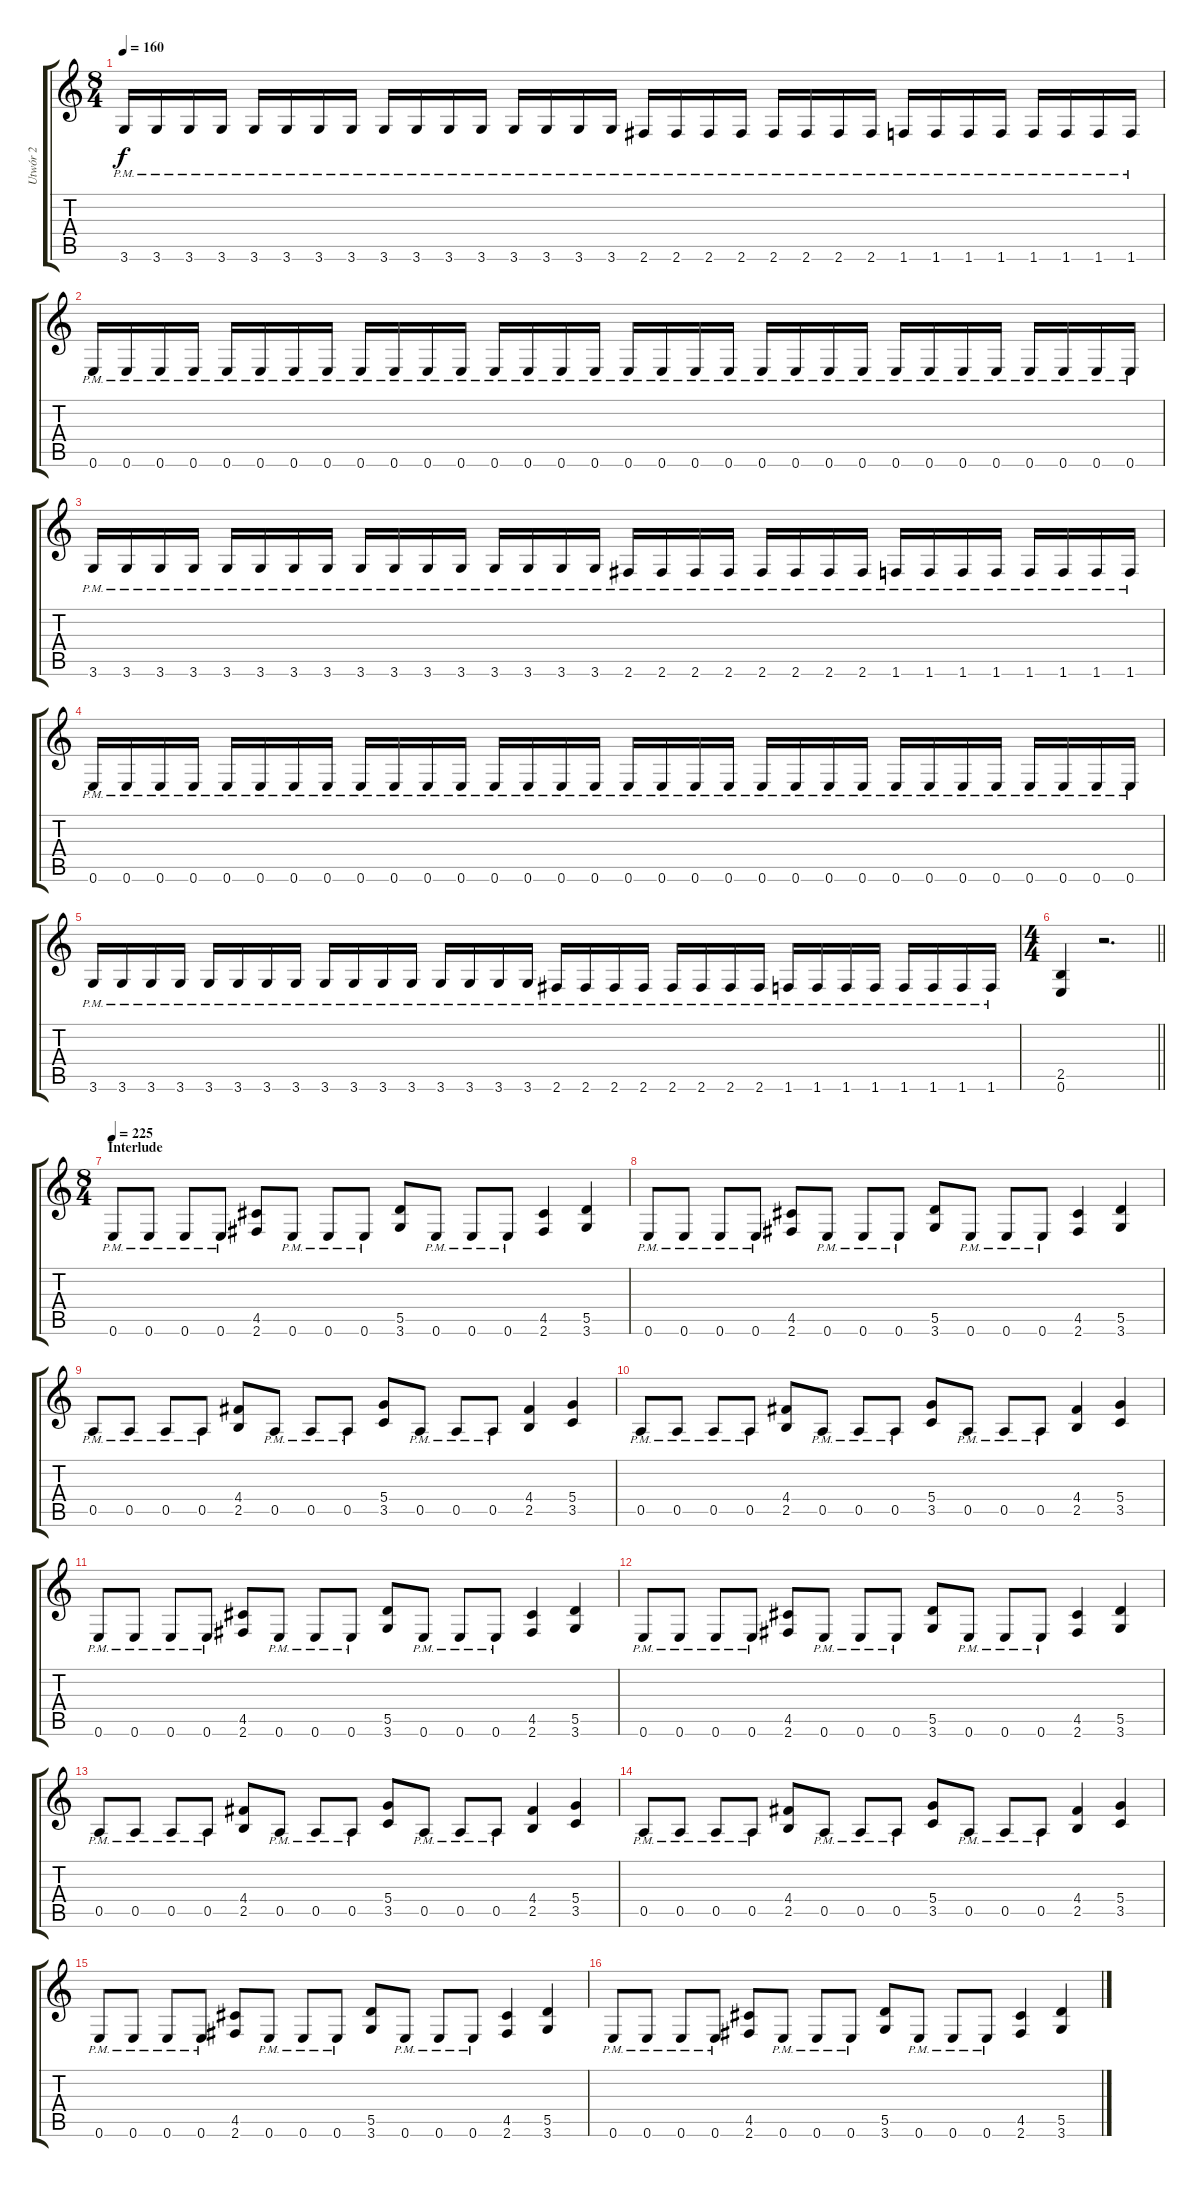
\track ("Utwór 2" "Utwór 2") {instrument distortionguitar}
\staff {score tabs}
\tuning (E4 B3 G3 D3 A2 E2) {hide}
\ts (8 4)
\tempo 160
\clef g2
\ks c
3.6{pm}.16{dy f} 3.6{pm}.16 3.6{pm}.16 3.6{pm}.16 3.6{pm}.16 3.6{pm}.16 3.6{pm}.16 3.6{pm}.16 3.6{pm}.16 3.6{pm}.16 3.6{pm}.16 3.6{pm}.16 3.6{pm}.16 3.6{pm}.16 3.6{pm}.16 3.6{pm}.16 2.6{pm}.16 2.6{pm}.16 2.6{pm}.16 2.6{pm}.16 2.6{pm}.16 2.6{pm}.16 2.6{pm}.16 2.6{pm}.16 1.6{pm}.16 1.6{pm}.16 1.6{pm}.16 1.6{pm}.16 1.6{pm}.16 1.6{pm}.16 1.6{pm}.16 1.6{pm}.16 |
0.6{pm}.16 0.6{pm}.16 0.6{pm}.16 0.6{pm}.16 0.6{pm}.16 0.6{pm}.16 0.6{pm}.16 0.6{pm}.16 0.6{pm}.16 0.6{pm}.16 0.6{pm}.16 0.6{pm}.16 0.6{pm}.16 0.6{pm}.16 0.6{pm}.16 0.6{pm}.16 0.6{pm}.16 0.6{pm}.16 0.6{pm}.16 0.6{pm}.16 0.6{pm}.16 0.6{pm}.16 0.6{pm}.16 0.6{pm}.16 0.6{pm}.16 0.6{pm}.16 0.6{pm}.16 0.6{pm}.16 0.6{pm}.16 0.6{pm}.16 0.6{pm}.16 0.6{pm}.16 |
3.6{pm}.16 3.6{pm}.16 3.6{pm}.16 3.6{pm}.16 3.6{pm}.16 3.6{pm}.16 3.6{pm}.16 3.6{pm}.16 3.6{pm}.16 3.6{pm}.16 3.6{pm}.16 3.6{pm}.16 3.6{pm}.16 3.6{pm}.16 3.6{pm}.16 3.6{pm}.16 2.6{pm}.16 2.6{pm}.16 2.6{pm}.16 2.6{pm}.16 2.6{pm}.16 2.6{pm}.16 2.6{pm}.16 2.6{pm}.16 1.6{pm}.16 1.6{pm}.16 1.6{pm}.16 1.6{pm}.16 1.6{pm}.16 1.6{pm}.16 1.6{pm}.16 1.6{pm}.16 |
0.6{pm}.16 0.6{pm}.16 0.6{pm}.16 0.6{pm}.16 0.6{pm}.16 0.6{pm}.16 0.6{pm}.16 0.6{pm}.16 0.6{pm}.16 0.6{pm}.16 0.6{pm}.16 0.6{pm}.16 0.6{pm}.16 0.6{pm}.16 0.6{pm}.16 0.6{pm}.16 0.6{pm}.16 0.6{pm}.16 0.6{pm}.16 0.6{pm}.16 0.6{pm}.16 0.6{pm}.16 0.6{pm}.16 0.6{pm}.16 0.6{pm}.16 0.6{pm}.16 0.6{pm}.16 0.6{pm}.16 0.6{pm}.16 0.6{pm}.16 0.6{pm}.16 0.6{pm}.16 |
3.6{pm}.16 3.6{pm}.16 3.6{pm}.16 3.6{pm}.16 3.6{pm}.16 3.6{pm}.16 3.6{pm}.16 3.6{pm}.16 3.6{pm}.16 3.6{pm}.16 3.6{pm}.16 3.6{pm}.16 3.6{pm}.16 3.6{pm}.16 3.6{pm}.16 3.6{pm}.16 2.6{pm}.16 2.6{pm}.16 2.6{pm}.16 2.6{pm}.16 2.6{pm}.16 2.6{pm}.16 2.6{pm}.16 2.6{pm}.16 1.6{pm}.16 1.6{pm}.16 1.6{pm}.16 1.6{pm}.16 1.6{pm}.16 1.6{pm}.16 1.6{pm}.16 1.6{pm}.16 |
\ts (4 4)
\barLineRight lightlight
(2.5 0.6).4 r.2{d} |
\ts (8 4)
\section ("" "Interlude")
\tempo 225
0.6{pm}.8 0.6{pm}.8 0.6{pm}.8 0.6{pm}.8 (4.5 2.6).8 0.6{pm}.8 0.6{pm}.8 0.6{pm}.8 (5.5 3.6).8 0.6{pm}.8 0.6{pm}.8 0.6{pm}.8 (4.5 2.6).4 (5.5 3.6).4 |
0.6{pm}.8 0.6{pm}.8 0.6{pm}.8 0.6{pm}.8 (4.5 2.6).8 0.6{pm}.8 0.6{pm}.8 0.6{pm}.8 (5.5 3.6).8 0.6{pm}.8 0.6{pm}.8 0.6{pm}.8 (4.5 2.6).4 (5.5 3.6).4 |
0.5{pm}.8 0.5{pm}.8 0.5{pm}.8 0.5{pm}.8 (4.4 2.5).8 0.5{pm}.8 0.5{pm}.8 0.5{pm}.8 (5.4 3.5).8 0.5{pm}.8 0.5{pm}.8 0.5{pm}.8 (4.4 2.5).4 (5.4 3.5).4 |
0.5{pm}.8 0.5{pm}.8 0.5{pm}.8 0.5{pm}.8 (4.4 2.5).8 0.5{pm}.8 0.5{pm}.8 0.5{pm}.8 (5.4 3.5).8 0.5{pm}.8 0.5{pm}.8 0.5{pm}.8 (4.4 2.5).4 (5.4 3.5).4 |
0.6{pm}.8 0.6{pm}.8 0.6{pm}.8 0.6{pm}.8 (4.5 2.6).8 0.6{pm}.8 0.6{pm}.8 0.6{pm}.8 (5.5 3.6).8 0.6{pm}.8 0.6{pm}.8 0.6{pm}.8 (4.5 2.6).4 (5.5 3.6).4 |
0.6{pm}.8 0.6{pm}.8 0.6{pm}.8 0.6{pm}.8 (4.5 2.6).8 0.6{pm}.8 0.6{pm}.8 0.6{pm}.8 (5.5 3.6).8 0.6{pm}.8 0.6{pm}.8 0.6{pm}.8 (4.5 2.6).4 (5.5 3.6).4 |
0.5{pm}.8 0.5{pm}.8 0.5{pm}.8 0.5{pm}.8 (4.4 2.5).8 0.5{pm}.8 0.5{pm}.8 0.5{pm}.8 (5.4 3.5).8 0.5{pm}.8 0.5{pm}.8 0.5{pm}.8 (4.4 2.5).4 (5.4 3.5).4 |
0.5{pm}.8 0.5{pm}.8 0.5{pm}.8 0.5{pm}.8 (4.4 2.5).8 0.5{pm}.8 0.5{pm}.8 0.5{pm}.8 (5.4 3.5).8 0.5{pm}.8 0.5{pm}.8 0.5{pm}.8 (4.4 2.5).4 (5.4 3.5).4 |
0.6{pm}.8 0.6{pm}.8 0.6{pm}.8 0.6{pm}.8 (4.5 2.6).8 0.6{pm}.8 0.6{pm}.8 0.6{pm}.8 (5.5 3.6).8 0.6{pm}.8 0.6{pm}.8 0.6{pm}.8 (4.5 2.6).4 (5.5 3.6).4 |
0.6{pm}.8 0.6{pm}.8 0.6{pm}.8 0.6{pm}.8 (4.5 2.6).8 0.6{pm}.8 0.6{pm}.8 0.6{pm}.8 (5.5 3.6).8 0.6{pm}.8 0.6{pm}.8 0.6{pm}.8 (4.5 2.6).4 (5.5 3.6).4
